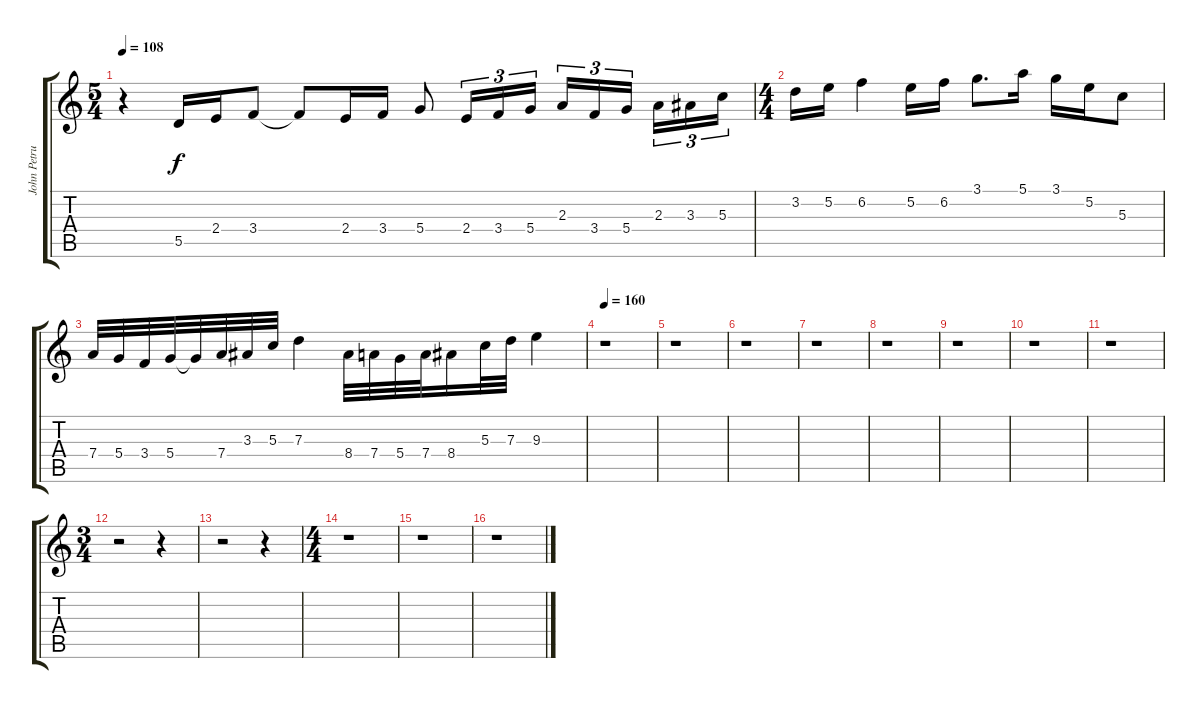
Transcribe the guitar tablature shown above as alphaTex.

\track ("John Petrucci (Guitar 2)" "John Petru") {instrument distortionguitar}
\staff {score tabs}
\tuning (E4 B3 G3 D3 A2 E2) {hide}
\ts (5 4)
\tempo 108
\clef g2
\ks c
r.4{dy f} 5.5.16 2.4.16 3.4.8 3.4{t}.8 2.4.16 3.4.16 5.4.8 2.4.16{tu (3 2)} 3.4.16{tu (3 2)} 5.4.16{tu (3 2)} 2.3.16{tu (3 2)} 3.4.16{tu (3 2)} 5.4.16{tu (3 2) beam splitsecondary} 2.3.16{tu (3 2)} 3.3.16{tu (3 2)} 5.3.16{tu (3 2)} |
\ts (4 4)
3.2.16 5.2.16 6.2.4 5.2.16 6.2.16 3.1.8{d} 5.1.16 3.1.16 5.2.16 5.3.8 |
7.4.32 5.4.32 3.4.32 5.4.32 5.4{t}.32 7.4.32 3.3.32 5.3.32 7.3.4 8.4.32 7.4.32 5.4.32 7.4.32 8.4.16 5.3.32 7.3.32 9.3.4 |
\tempo 160
r.1 |
r.1 |
r.1 |
r.1 |
r.1 |
r.1 |
r.1 |
r.1 |
\ts (3 4)
r.2 r.4 |
r.2 r.4 |
\ts (4 4)
r.1 |
r.1 |
r.1
